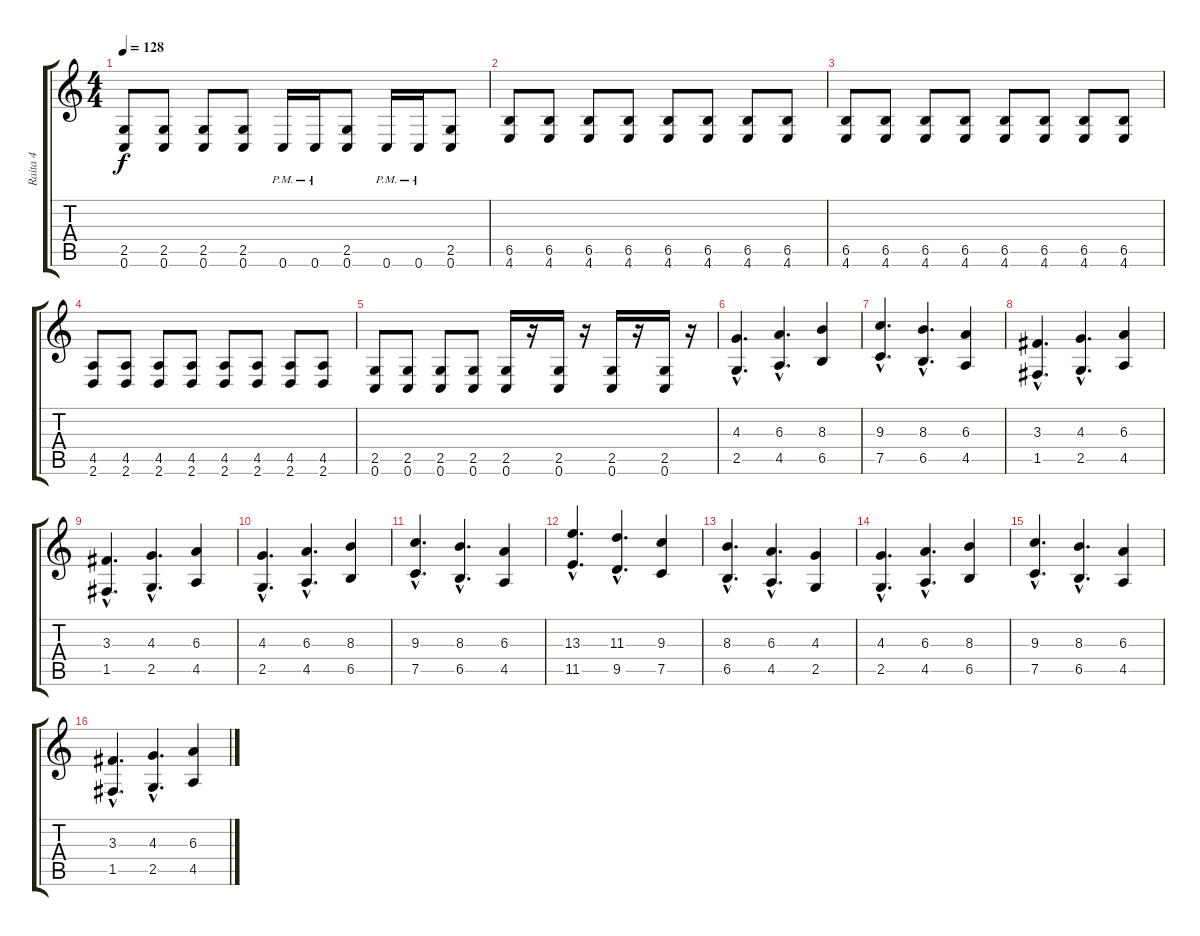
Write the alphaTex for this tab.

\track ("Raita 4" "Raita 4") {instrument distortionguitar}
\staff {score tabs}
\tuning (C4 G3 Eb3 Bb2 F2 C2) {hide}
\ts (4 4)
\tempo 128
\clef g2
\ks c
(2.5 0.6).8{dy f} (2.5 0.6).8 (2.5 0.6).8 (2.5 0.6).8 0.6{pm}.16 0.6{pm}.16 (2.5 0.6).8 0.6{pm}.16 0.6{pm}.16 (2.5 0.6).8 |
(6.5 4.6).8 (6.5 4.6).8 (6.5 4.6).8 (6.5 4.6).8 (6.5 4.6).8 (6.5 4.6).8 (6.5 4.6).8 (6.5 4.6).8 |
(6.5 4.6).8 (6.5 4.6).8 (6.5 4.6).8 (6.5 4.6).8 (6.5 4.6).8 (6.5 4.6).8 (6.5 4.6).8 (6.5 4.6).8 |
(4.5 2.6).8 (4.5 2.6).8 (4.5 2.6).8 (4.5 2.6).8 (4.5 2.6).8 (4.5 2.6).8 (4.5 2.6).8 (4.5 2.6).8 |
(2.5 0.6).8 (2.5 0.6).8 (2.5 0.6).8 (2.5 0.6).8 (2.5 0.6).16 r.16 (2.5 0.6).16 r.16 (2.5 0.6).16 r.16 (2.5 0.6).16 r.16 |
(4.3{hac} 2.5{hac}).4{d} (6.3{hac} 4.5{hac}).4{d} (8.3 6.5).4 |
(9.3{hac} 7.5{hac}).4{d} (8.3{hac} 6.5{hac}).4{d} (6.3 4.5).4 |
(3.3{hac} 1.5{hac}).4{d} (4.3{hac} 2.5{hac}).4{d} (6.3 4.5).4 |
(3.3{hac} 1.5{hac}).4{d} (4.3{hac} 2.5{hac}).4{d} (6.3 4.5).4 |
(4.3{hac} 2.5{hac}).4{d} (6.3{hac} 4.5{hac}).4{d} (8.3 6.5).4 |
(9.3{hac} 7.5{hac}).4{d} (8.3{hac} 6.5{hac}).4{d} (6.3 4.5).4 |
(13.3{hac} 11.5{hac}).4{d} (11.3{hac} 9.5{hac}).4{d} (9.3 7.5).4 |
(8.3{hac} 6.5{hac}).4{d} (6.3{hac} 4.5{hac}).4{d} (4.3 2.5).4 |
(4.3{hac} 2.5{hac}).4{d} (6.3{hac} 4.5{hac}).4{d} (8.3 6.5).4 |
(9.3{hac} 7.5{hac}).4{d} (8.3{hac} 6.5{hac}).4{d} (6.3 4.5).4 |
(3.3{hac} 1.5{hac}).4{d} (4.3{hac} 2.5{hac}).4{d} (6.3 4.5).4
